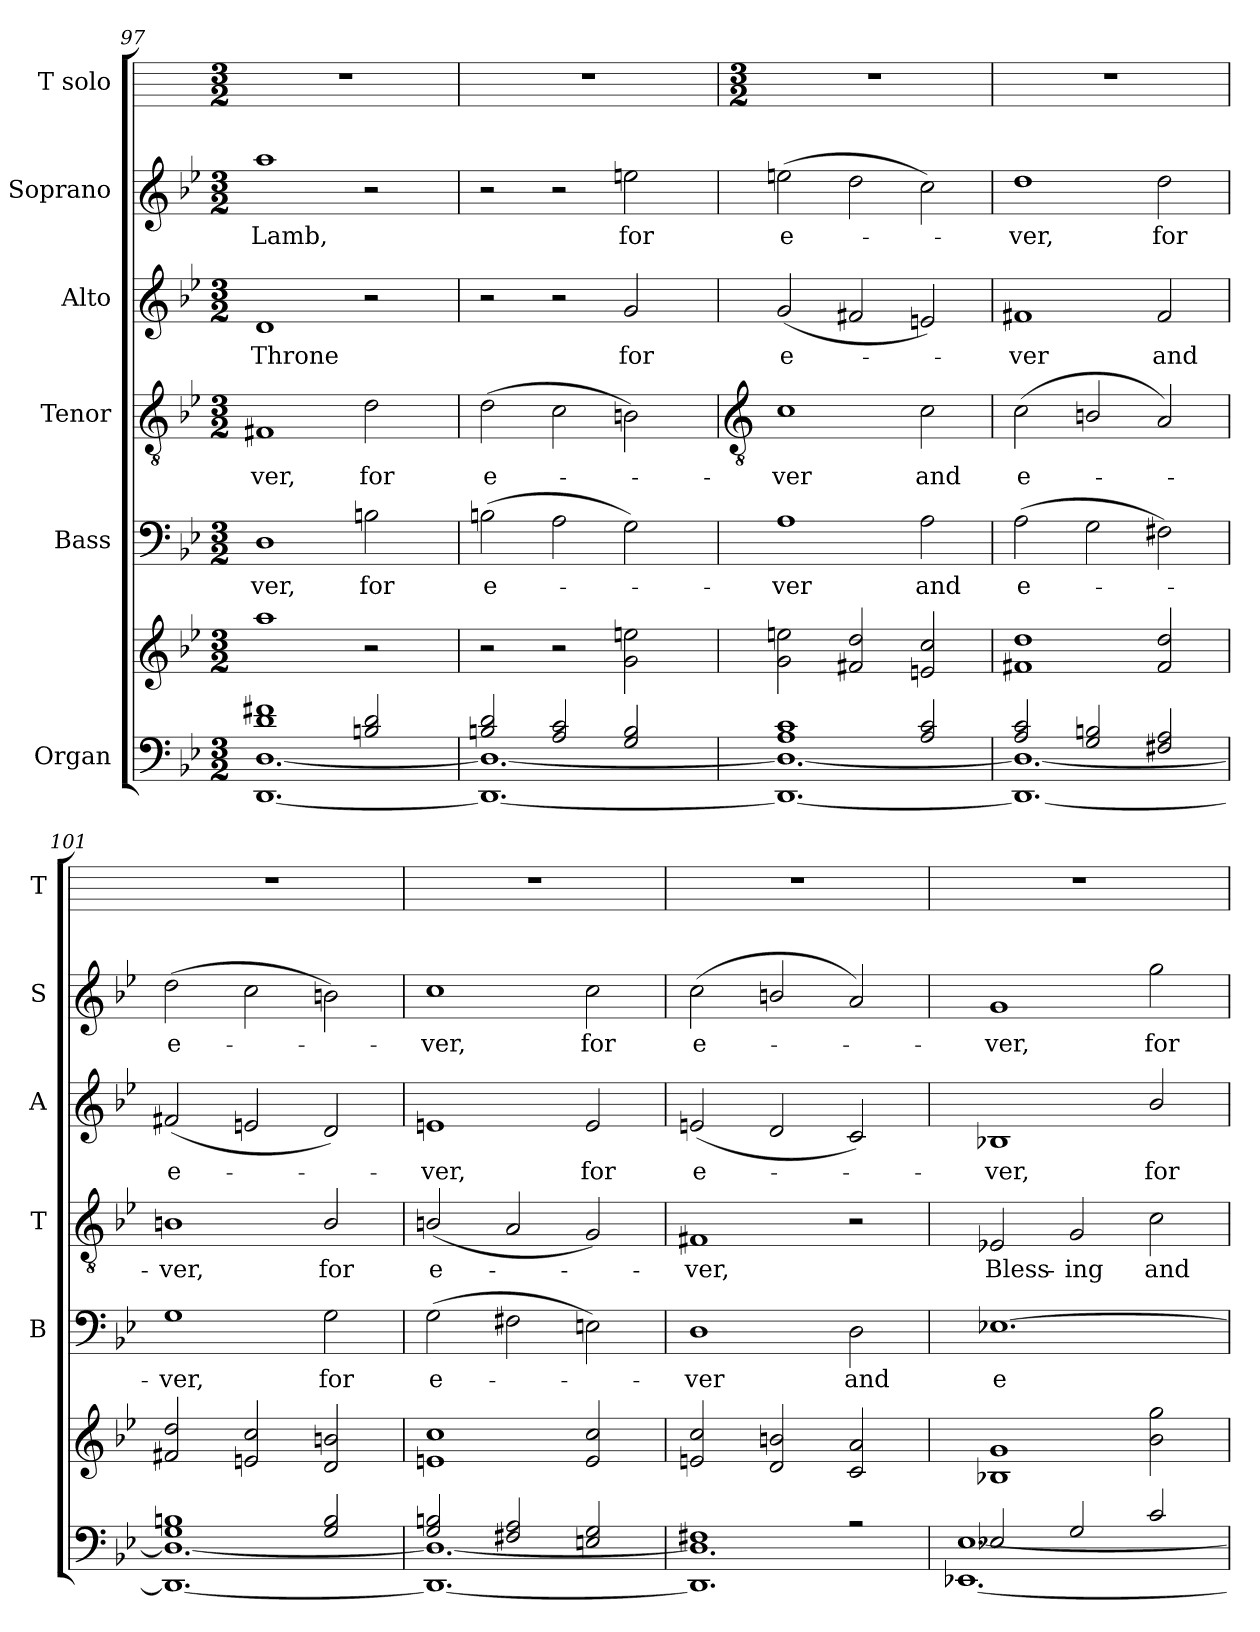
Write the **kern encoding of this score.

**kern	**kern	**kern	**text	**kern	**text	**kern	**text	**kern	**text	**kern
*part6	*part6	*part5	*part5	*part4	*part4	*part3	*part3	*part2	*part2	*part1
*staff7	*staff6	*staff5	*staff5	*staff4	*staff4	*staff3	*staff3	*staff2	*staff2	*staff1
*I"Organ	*	*I"Bass	*	*I"Tenor	*	*I"Alto	*	*I"Soprano	*	*I"T solo
*	*	*I'B	*	*I'T	*	*I'A	*	*I'S	*	*I'T
*clefF4	*clefG2	*clefF4	*	*clefGv2	*	*clefG2	*	*clefG2	*	*
*k[b-e-]	*k[b-e-]	*k[b-e-]	*	*k[b-e-]	*	*k[b-e-]	*	*k[b-e-]	*	*
*B-:	*B-:	*B-:	*	*B-:	*	*B-:	*	*B-:	*	*
*M3/2	*M3/2	*M3/2	*	*M3/2	*	*M3/2	*	*M3/2	*	*M3/2
=97	=97	=97	=97	=97	=97	=97	=97	=97	=97	=97
*^	*^	*	*	*	*	*	*	*	*	*
!	!	!	!	!	!LO:LY:b	!	!LO:LY:b	!	!LO:LY:b	!	!LO:LY:b	!
1d/ 1f#X/	[1.DD\ [1.D\	1aa	1ryy	1D	ver,	1F#X	ver,	1d	Throne	1aa	Lamb,	1.r
!	!	!	!	!	!LO:LY:b	!	!LO:LY:b	!	!	!	!	!
2Bn/ 2d/	.	2r	4ryy	2Bn	for	2d	for	2r	.	2r	.	.
.	.	.	4ryy	.	.	.	.	.	.	.	.	.
=98	=98	=98	=98	=98	=98	=98	=98	=98	=98	=98	=98	=98
!	!	!	!	!	!LO:LY:b	!	!LO:LY:b	!	!	!	!	!
2Bn/ 2d/	1.DD\_ 1.D\_	2r	1ryy	(>2Bn	e-	(>2d	e-	2r	.	2r	.	1.r
2A/ 2c/	.	2r	.	2A	.	2c	.	2r	.	2r	.	.
!	!	!	!	!	!	!	!	!	!LO:LY:b	!	!LO:LY:b	!
2G/ 2B/	.	2g 2een	4ryy	2G)	.	2Bn)	.	2g	for	2een	for	.
.	.	.	4ryy	.	.	.	.	.	.	.	.	.
*	*	*v	*v	*	*	*	*	*	*	*	*	*
!!LO:LB:g=z
=99	=99	=99	=99	=99	=99	=99	=99	=99	=99	=99	=99
*	*	*	*	*	*clefGv2	*	*	*	*	*	*
*	*	*	*	*	*	*	*	*	*	*	*M3/2
*	*	*^	*	*	*	*	*	*	*	*	*
!	!	!	!	!	!LO:LY:b	!	!LO:LY:b	!	!LO:LY:b	!	!LO:LY:b	!
*	*	*v	*v	*	*	*	*	*	*	*	*	*
1A/ 1c/	1.DD\_ 1.D\_	2g 2een	1A	ver	1c	ver	(<2g	e-	(>2een	e-	1.r
.	.	2f#X 2dd	.	.	.	.	2f#X	.	2dd	.	.
!	!	!	!	!LO:LY:b	!	!LO:LY:b	!	!	!	!	!
2A/ 2c/	.	2en 2cc	2A	and	2c	and	2en)	.	2cc)	.	.
=100	=100	=100	=100	=100	=100	=100	=100	=100	=100	=100	=100
!	!	!	!	!LO:LY:b	!	!LO:LY:b	!	!LO:LY:b	!	!LO:LY:b	!
2A/ 2c/	1.DD\_ 1.D\_	1f#X 1dd	(>2A	e-	(<2c	e-	1f#X	ver	1dd	ver,	1.r
2G/ 2Bn/	.	.	2G	.	2Bn/	.	.	.	.	.	.
!	!	!	!	!	!	!	!	!LO:LY:b	!	!LO:LY:b	!
2F#X/ 2A/	.	2f# 2dd	2F#X)	.	2A)	.	2f#	and	2dd	for	.
=101	=101	=101	=101	=101	=101	=101	=101	=101	=101	=101	=101
!	!	!	!	!LO:LY:b	!	!LO:LY:b	!	!LO:LY:b	!	!LO:LY:b	!
1G/ 1Bn/	1.DD\_ 1.D\_	2f#X 2dd	1G	ver,	1Bn	ver,	(<2f#X	e-	(>2dd	e-	1.r
.	.	2en 2cc	.	.	.	.	2en	.	2cc	.	.
!	!	!	!	!LO:LY:b	!	!LO:LY:b	!	!	!	!	!
2G/ 2B/	.	2d 2bn	2G	for	2B/	for	2d)	.	2bn)	.	.
=102	=102	=102	=102	=102	=102	=102	=102	=102	=102	=102	=102
!	!	!	!	!LO:LY:b	!	!LO:LY:b	!	!LO:LY:b	!	!LO:LY:b	!
2G/ 2Bn/	1.DD\_ 1.D\_	1en 1cc	(>2G	e-	(<2Bn/	e-	1en	ver,	1cc	ver,	1.r
2F#X/ 2A/	.	.	2F#X	.	2A	.	.	.	.	.	.
!	!	!	!	!	!	!	!	!LO:LY:b	!	!LO:LY:b	!
2En/ 2G/	.	2e 2cc	2En)	.	2G)	.	2e	for	2cc	for	.
=103	=103	=103	=103	=103	=103	=103	=103	=103	=103	=103	=103
!	!	!	!	!LO:LY:b	!	!LO:LY:b	!	!LO:LY:b	!	!LO:LY:b	!
1F#X/	1.DD\] 1.D\]	2en 2cc	1D	ver	1F#X	ver,	(<2en	e-	(<2cc	e-	1.r
.	.	2d/ 2bn/	.	.	.	.	2d/	.	2bn/	.	.
!	!	!	!	!LO:LY:b	!	!	!	!	!	!	!
2r	.	2c 2a	2D	and	2r	.	2c)	.	2a)	.	.
=104	=104	=104	=104	=104	=104	=104	=104	=104	=104	=104	=104
!	!	!	!	!LO:LY:b	!	!LO:LY:b	!	!LO:LY:b	!	!LO:LY:b	!
2E-X/	[1.EE-X\ [1.E-\	1B-X 1g	[1.E-X	e-	2E-X	Bless-	1B-X	ver,	1g	ver,	1.r
!	!	!	!	!	!	!LO:LY:b	!	!	!	!	!
2G/	.	.	.	.	2G	-ing	.	.	.	.	.
!	!	!	!	!	!	!LO:LY:b	!	!LO:LY:b	!	!LO:LY:b	!
2c/	.	2b- 2gg	.	.	2c	and	2b-/	for	2gg	for	.
*v	*v	*	*	*	*	*	*	*	*	*	*
=	=	=	=	=	=	=	=	=	=	=
*-	*-	*-	*-	*-	*-	*-	*-	*-	*-	*-
